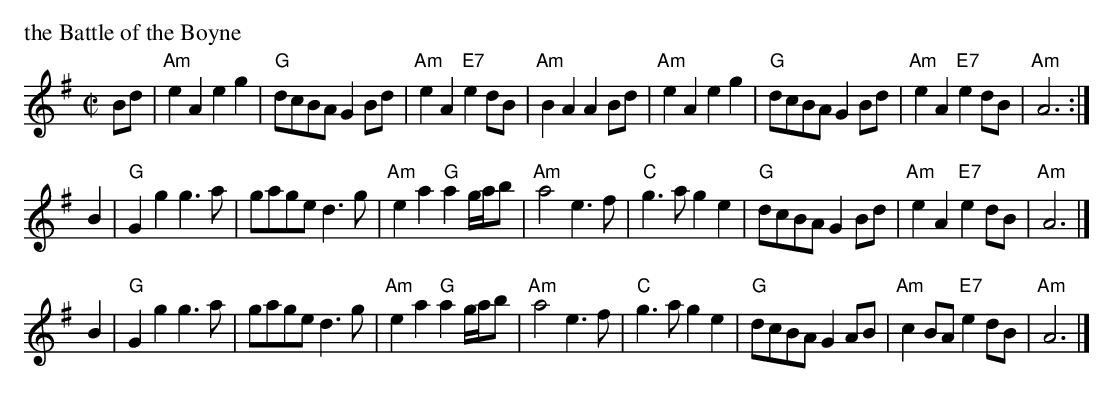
X:1
P: the Battle of the Boyne
M: C|
L: 1/8
K: ADor
Bd \
| "Am"e2A2 e2g2 | "G"dcBA G2Bd | "Am"e2A2 "E7"e2dB | "Am"B2A2 A2Bd \
| "Am"e2A2 e2g2 | "G"dcBA G2Bd | "Am"e2A2 "E7"e2dB | "Am"A6 :|
B2 \
| "G"G2g2 g3a | gage d3g | "Am"e2a2 "G"a2g/a/b | "Am"a4 e3f \
| "C"g3a g2e2 | "G"dcBA G2Bd | "Am"e2A2 "E7"e2dB | "Am"A6 |]
B2 \
| "G"G2g2 g3a | gage d3g | "Am"e2a2 "G"a2g/a/b | "Am"a4 e3f \
| "C"g3a g2e2 | "G"dcBA G2AB | "Am"c2BA "E7"e2dB | "Am"A6 |]
